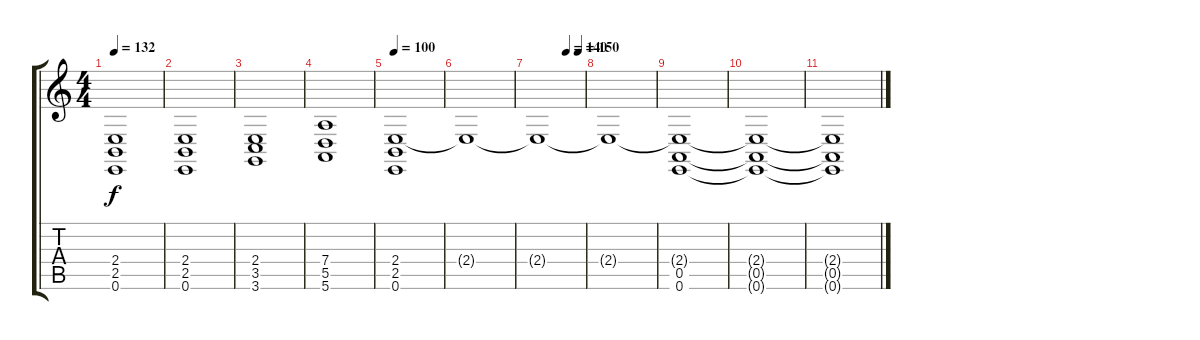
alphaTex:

\track "" {instrument pad7halo}
\staff {score tabs}
\tuning (E4 B3 G3 D3 A2 E2) {hide}
\ts (4 4)
\tempo 132
\clef g2
\ks c
(2.4 2.5 0.6).1{dy f} |
(2.4 2.5 0.6).1 |
(2.4 3.5 3.6).1 |
(7.4 5.5 5.6).1 |
\tempo 100
(2.4 2.5 0.6).1{volume 16} |
2.4{t}.1 |
\tempo (140 0.625)
\tempo (150 0.875)
2.4{t}.1 |
2.4{t}.1 |
(2.4{t} 0.5 0.6).1{volume 14} |
(2.4{t} 0.5{t} 0.6{t}).1{volume 9} |
(2.4{t} 0.5{t} 0.6{t}).1{volume 4}
